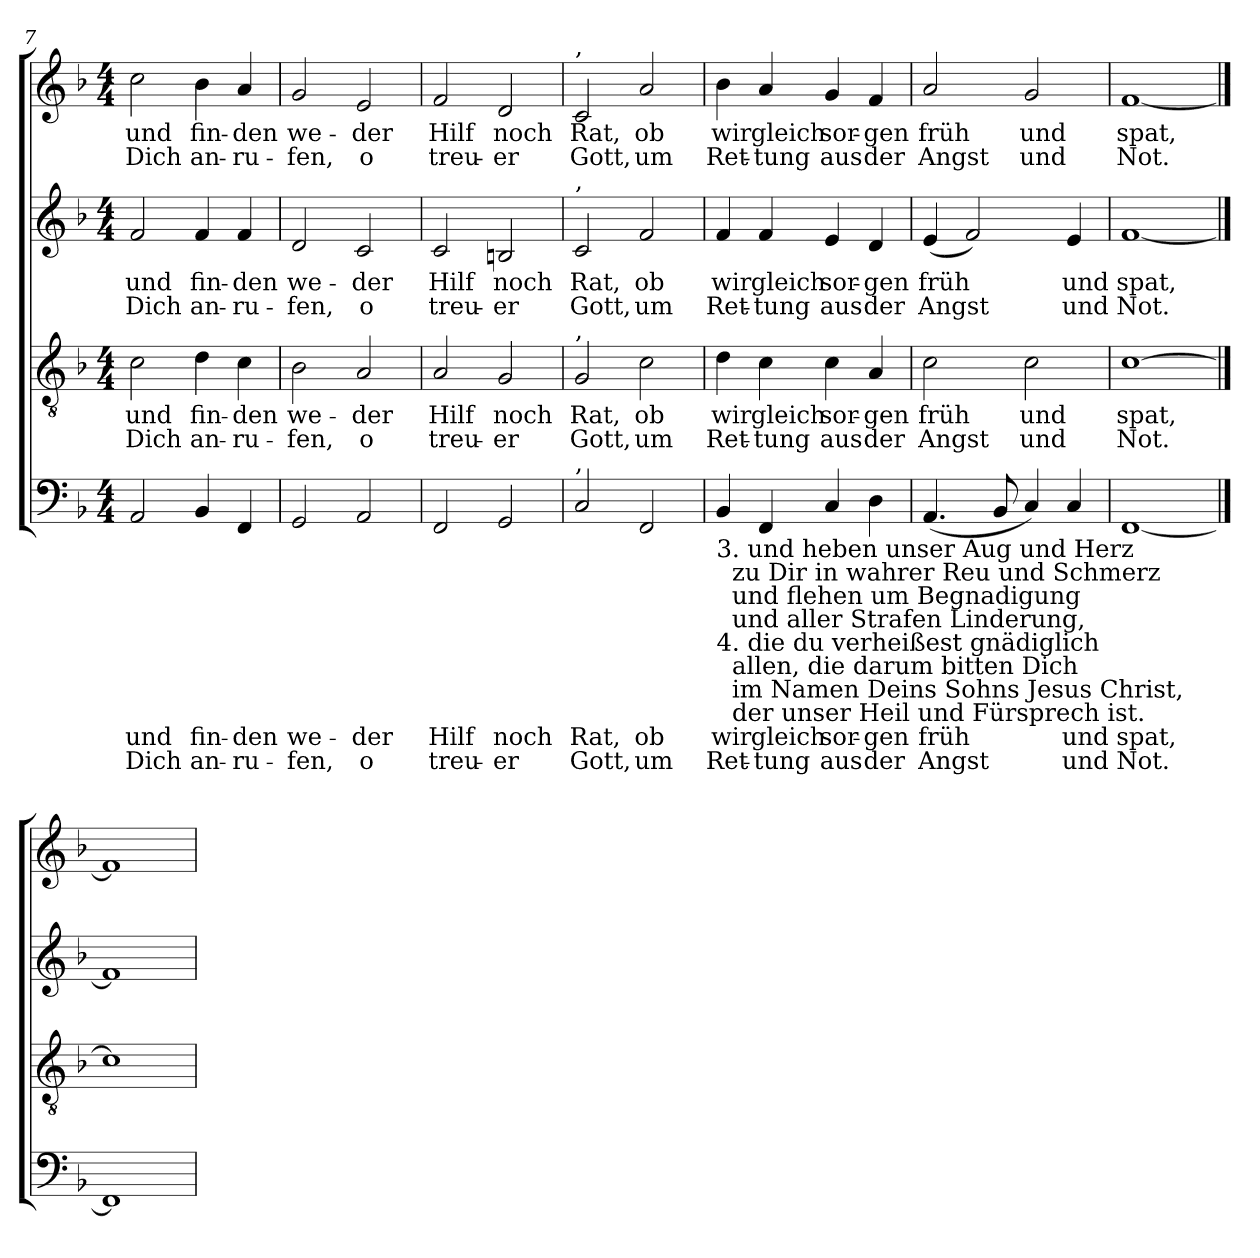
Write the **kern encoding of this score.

**kern	**text	**text	**kern	**text	**text	**kern	**text	**text	**kern	**text	**text
*part4	*part4	*part4	*part3	*part3	*part3	*part2	*part2	*part2	*part1	*part1	*part1
*staff4	*staff4	*staff4	*staff3	*staff3	*staff3	*staff2	*staff2	*staff2	*staff1	*staff1	*staff1
!!LO:LB:g=z
*clefF4	*	*	*clefGv2	*	*	*clefG2	*	*	*clefG2	*	*
*k[b-]	*	*	*k[b-]	*	*	*k[b-]	*	*	*k[b-]	*	*
*F:	*	*	*F:	*	*	*F:	*	*	*F:	*	*
*M4/4	*	*	*M4/4	*	*	*M4/4	*	*	*M4/4	*	*
=7	=7	=7	=7	=7	=7	=7	=7	=7	=7	=7	=7
!	!LO:LY:b	!LO:LY:b	!	!LO:LY:b	!LO:LY:b	!	!LO:LY:b	!LO:LY:b	!	!LO:LY:b	!LO:LY:b
2AA/	und	Dich	2c\	und	Dich	2f/	und	Dich	2cc\	und	Dich
!	!LO:LY:b	!LO:LY:b	!	!LO:LY:b	!LO:LY:b	!	!LO:LY:b	!LO:LY:b	!	!LO:LY:b	!LO:LY:b
4BB-/	fin-	an-	4d\	fin-	an-	4f/	fin-	an-	4b-\	fin-	an-
!	!LO:LY:b	!LO:LY:b	!	!LO:LY:b	!LO:LY:b	!	!LO:LY:b	!LO:LY:b	!	!LO:LY:b	!LO:LY:b
4FF/	-den	-ru-	4c\	-den	-ru-	4f/	-den	-ru-	4a/	-den	-ru-
=8	=8	=8	=8	=8	=8	=8	=8	=8	=8	=8	=8
!	!LO:LY:b	!LO:LY:b	!	!LO:LY:b	!LO:LY:b	!	!LO:LY:b	!LO:LY:b	!	!LO:LY:b	!LO:LY:b
2GG/	we-	-fen,	2B-\	we-	-fen,	2d/	we-	-fen,	2g/	we-	-fen,
!	!LO:LY:b	!LO:LY:b	!	!LO:LY:b	!LO:LY:b	!	!LO:LY:b	!LO:LY:b	!	!LO:LY:b	!LO:LY:b
2AA/	-der	o	2A/	-der	o	2c/	-der	o	2e/	-der	o
=9	=9	=9	=9	=9	=9	=9	=9	=9	=9	=9	=9
!	!LO:LY:b	!LO:LY:b	!	!LO:LY:b	!LO:LY:b	!	!LO:LY:b	!LO:LY:b	!	!LO:LY:b	!LO:LY:b
2FF/	Hilf	treu-	2A/	Hilf	treu-	2c/	Hilf	treu-	2f/	Hilf	treu-
!	!LO:LY:b	!LO:LY:b	!	!LO:LY:b	!LO:LY:b	!	!LO:LY:b	!LO:LY:b	!	!LO:LY:b	!LO:LY:b
2GG/	noch	-er	2G/	noch	-er	2Bn/	noch	-er	2d/	noch	-er
=10	=10	=10	=10	=10	=10	=10	=10	=10	=10	=10	=10
!	!	!	!	!	!	!	!	!	!LO:TX:a:t=,	!	!
!	!	!	!	!	!	!LO:TX:a:t=,	!	!	!	!	!
!	!	!	!LO:TX:a:t=,	!	!	!	!	!	!	!	!
!LO:TX:a:t=,	!	!	!	!	!	!	!	!	!	!	!
!	!LO:LY:b	!LO:LY:b	!	!LO:LY:b	!LO:LY:b	!	!LO:LY:b	!LO:LY:b	!	!LO:LY:b	!LO:LY:b
2C/	Rat,	Gott,	2G/	Rat,	Gott,	2c/	Rat,	Gott,	2c/	Rat,	Gott,
!	!LO:LY:b	!LO:LY:b	!	!LO:LY:b	!LO:LY:b	!	!LO:LY:b	!LO:LY:b	!	!LO:LY:b	!LO:LY:b
2FF/	ob	um	2c\	ob	um	2f/	ob	um	2a/	ob	um
=11	=11	=11	=11	=11	=11	=11	=11	=11	=11	=11	=11
!LO:TX:b:t=3. und heben unser Aug und Herz\n    zu Dir in wahrer Reu und Schmerz\n    und flehen um Begnadigung\n    und aller Strafen Linderung,\n4. die du verheißest gnädiglich\n    allen, die darum bitten Dich\n    im Namen Deins Sohns Jesus Christ,\n    der unser Heil und Fürsprech ist.	!	!	!	!	!	!	!	!	!	!	!
!	!LO:LY:b	!LO:LY:b	!	!LO:LY:b	!LO:LY:b	!	!LO:LY:b	!LO:LY:b	!	!LO:LY:b	!LO:LY:b
4BB-/	wir	Ret-	4d\	wir	Ret-	4f/	wir	Ret-	4b-\	wir	Ret-
!	!LO:LY:b	!LO:LY:b	!	!LO:LY:b	!LO:LY:b	!	!LO:LY:b	!LO:LY:b	!	!LO:LY:b	!LO:LY:b
4FF/	gleich	-tung	4c\	gleich	-tung	4f/	gleich	-tung	4a/	gleich	-tung
!	!LO:LY:b	!LO:LY:b	!	!LO:LY:b	!LO:LY:b	!	!LO:LY:b	!LO:LY:b	!	!LO:LY:b	!LO:LY:b
4C/	sor-	aus	4c\	sor-	aus	4e/	sor-	aus	4g/	sor-	aus
!	!LO:LY:b	!LO:LY:b	!	!LO:LY:b	!LO:LY:b	!	!LO:LY:b	!LO:LY:b	!	!LO:LY:b	!LO:LY:b
4D\	-gen	der	4A/	-gen	der	4d/	-gen	der	4f/	-gen	der
=12	=12	=12	=12	=12	=12	=12	=12	=12	=12	=12	=12
!	!LO:LY:b	!LO:LY:b	!	!LO:LY:b	!LO:LY:b	!	!LO:LY:b	!LO:LY:b	!	!LO:LY:b	!LO:LY:b
(<4.AA/	früh	Angst	2c\	früh	Angst	(<4e/	früh	Angst	2a/	früh	Angst
.	.	.	.	.	.	2f/)	.	.	.	.	.
8BB-/	.	.	.	.	.	.	.	.	.	.	.
!	!	!	!	!LO:LY:b	!LO:LY:b	!	!	!	!	!LO:LY:b	!LO:LY:b
4C/)	.	.	2c\	und	und	.	.	.	2g/	und	und
!	!LO:LY:b	!LO:LY:b	!	!	!	!	!LO:LY:b	!LO:LY:b	!	!	!
4C/	und	und	.	.	.	4e/	und	und	.	.	.
=13	=13	=13	=13	=13	=13	=13	=13	=13	=13	=13	=13
!	!LO:LY:b	!LO:LY:b	!	!LO:LY:b	!LO:LY:b	!	!LO:LY:b	!LO:LY:b	!	!LO:LY:b	!LO:LY:b
[1FF	spat,	Not.	[1c	spat,	Not.	[1f	spat,	Not.	[1f	spat,	Not.
==14	==14	==14	==14	==14	==14	==14	==14	==14	==14	==14	==14
1FF]	.	.	1c]	.	.	1f]	.	.	1f]	.	.
=	=	=	=	=	=	=	=	=	=	=	=
*-	*-	*-	*-	*-	*-	*-	*-	*-	*-	*-	*-
